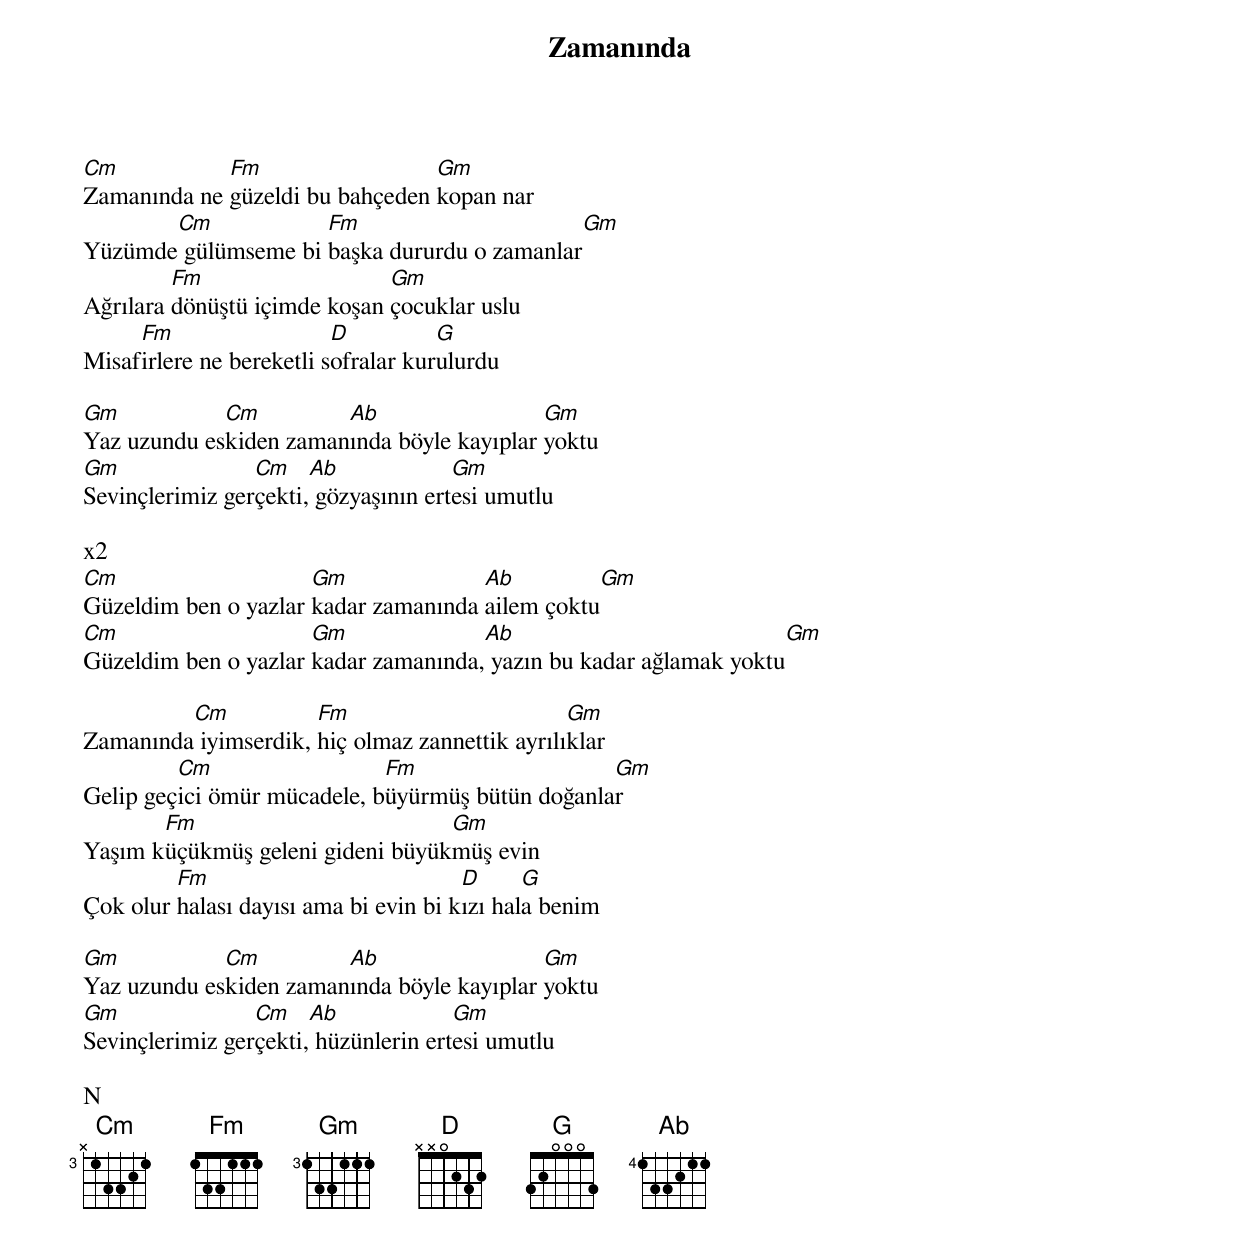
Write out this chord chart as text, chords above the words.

{title: Zamanında}
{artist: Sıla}

Cm           Fm                  Gm
Zamanında ne güzeldi bu bahçeden kopan nar
       Cm            Fm                       Gm
Yüzümde gülümseme bi başka dururdu o zamanlar
         Fm                   Gm
Ağrılara dönüştü içimde koşan çocuklar uslu
     Fm                   D          G
Misafirlere ne bereketli sofralar kurulurdu

Gm           Cm         Ab                  Gm
Yaz uzundu eskiden zamanında böyle kayıplar yoktu
Gm               Cm    Ab             Gm
Sevinçlerimiz gerçekti, gözyaşının ertesi umutlu

x2
Cm                    Gm              Ab         Gm
Güzeldim ben o yazlar kadar zamanında ailem çoktu
Cm                    Gm              Ab                           Gm
Güzeldim ben o yazlar kadar zamanında, yazın bu kadar ağlamak yoktu

         Cm           Fm                        Gm
Zamanında iyimserdik, hiç olmaz zannettik ayrılıklar
         Cm                  Fm                   Gm
Gelip geçici ömür mücadele, büyürmüş bütün doğanlar
       Fm                         Gm
Yaşım küçükmüş geleni gideni büyükmüş evin
         Fm                            D      G
Çok olur halası dayısı ama bi evin bi kızı hala benim

Gm           Cm         Ab                  Gm
Yaz uzundu eskiden zamanında böyle kayıplar yoktu
Gm               Cm    Ab             Gm
Sevinçlerimiz gerçekti, hüzünlerin ertesi umutlu

N
